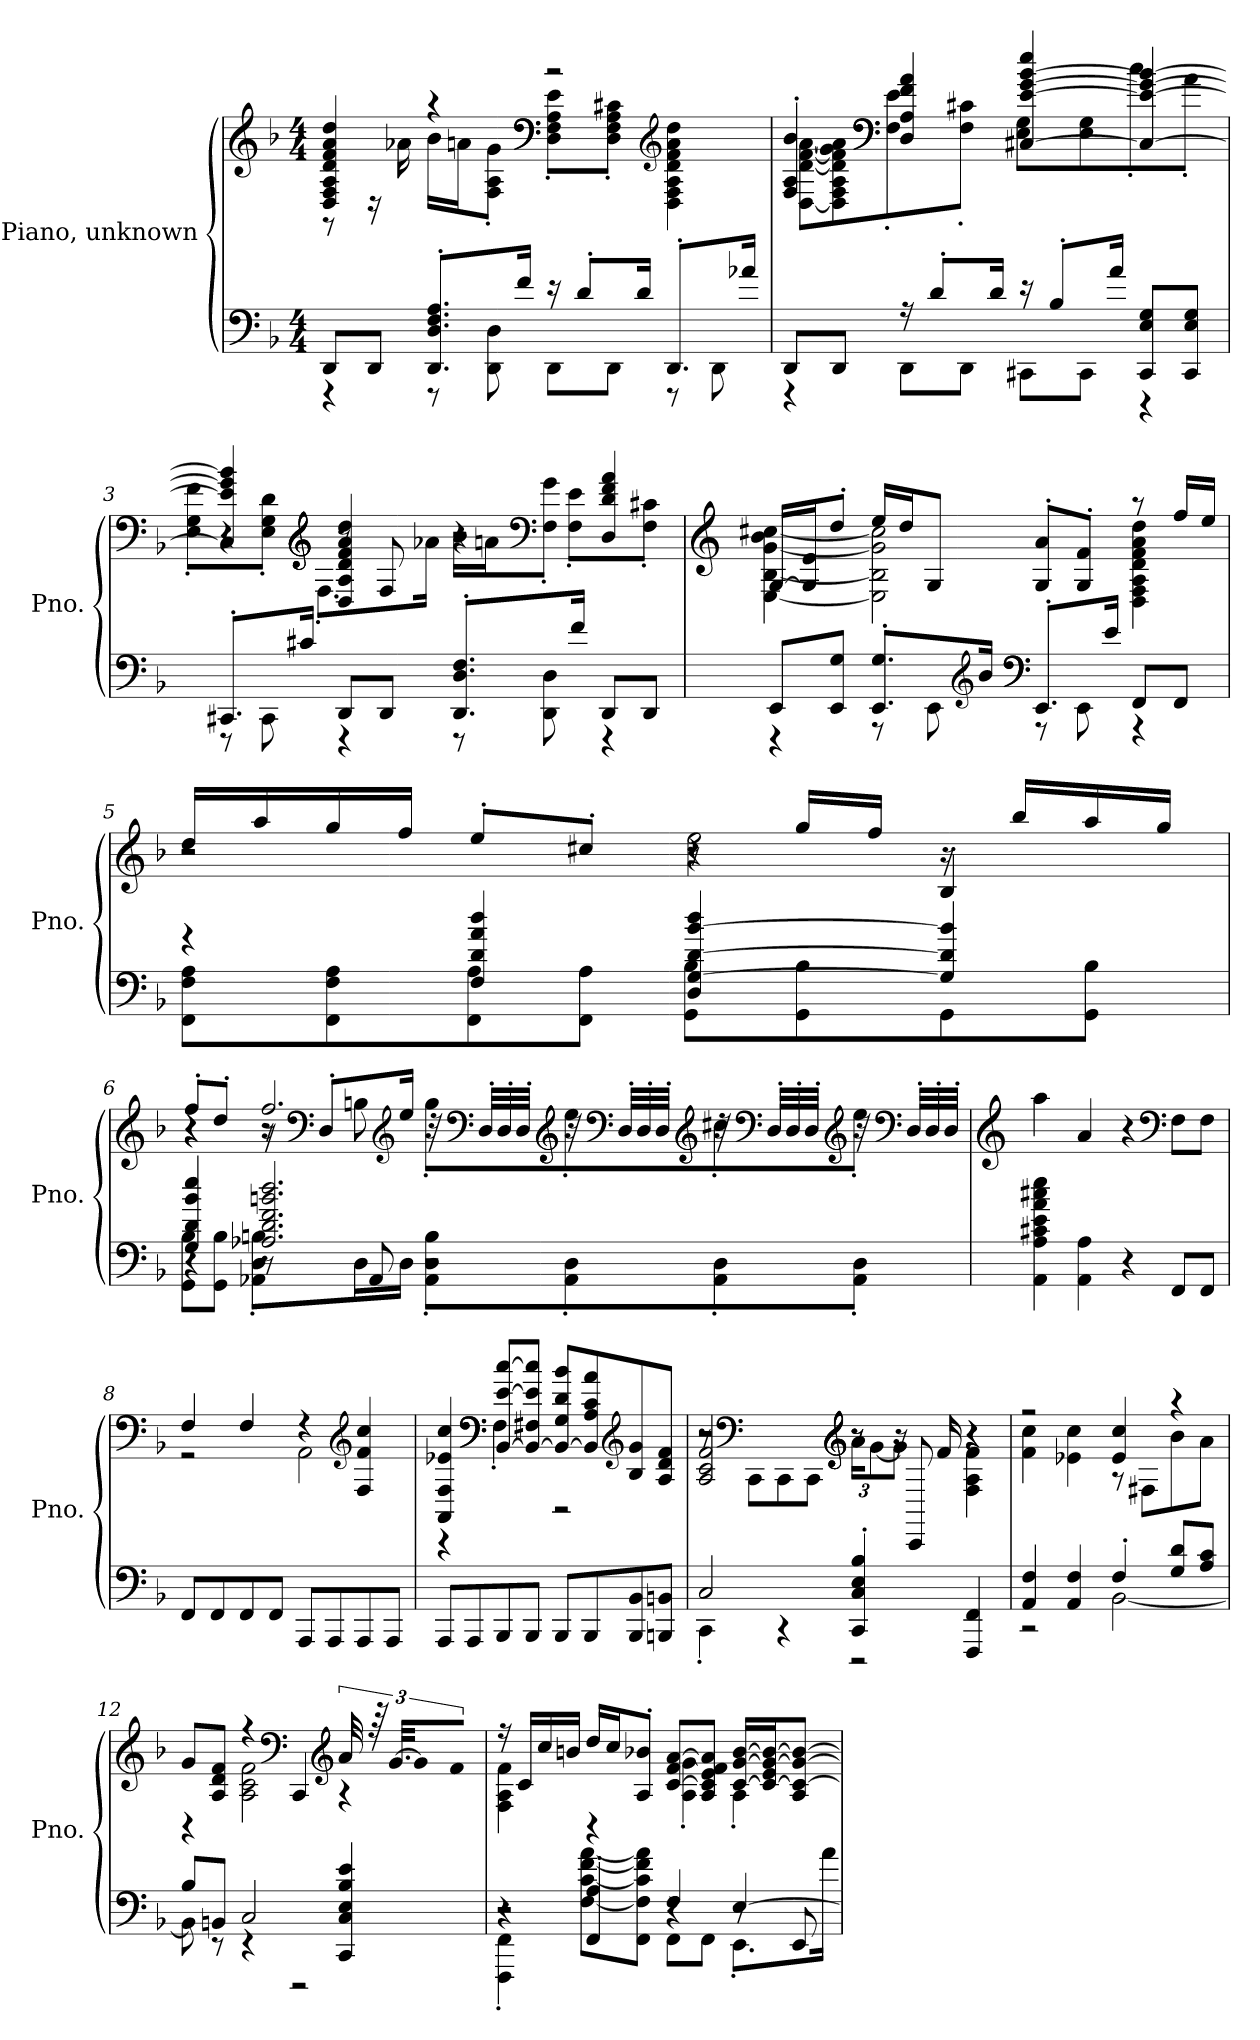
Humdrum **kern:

**kern	**kern
*part1	*part1
*staff2	*staff1
*I"Piano, unknown	*
*I'Pno.	*
*clefF4	*clefG2
*k[b-]	*k[b-]
*M4/4	*M4/4
*MM120	*MM120
=1	=1
*^	*^
8DD/L	4r	4D/ 4F/ 4A/ 4d/ 4f/ 4a/ 4dd/	8r
8DD/J	.	.	16r
.	.	.	16a-X\
8.DD/' 8.D/' 8.F/' 8.A/'L	8r	4r	16b-\LL
.	.	.	16an\J
.	8DD\ 8D\	.	8F\' 8A\' 8g\'J
16f/Jk	.	.	.
*	*	*clefF4	*
16r	8DD\L	2r	8D\' 8F\' 8A\' 8e\'L
8d'/L	.	.	.
.	8DD\J	.	8D\' 8F\' 8A\' 8c#X\'J
16d/Jk	.	.	.
*	*	*clefG2	*
8.DD'/L	8r	.	4D\ 4F\ 4A\ 4d\ 4f\ 4a\ 4dd\
.	8DD\	.	.
16a-X/Jk	.	.	.
=2	=2	=2	=2
8DD/L	4r	4F/' 4A/' 4b-/'	[8D\ [8d\ [8f\ [8a\L
8DD/J	.	.	8D\] 8F\ 8A\ 8d\] 8f\] 8g\ 8a\]
*	*	*clefF4	*
16r	8DD\L	4D/ 4A/ 4f/ 4a/	8F\' 8e\'
8d'/L	.	.	.
.	8DD\J	.	8F\' 8c#X\'J
16d/Jk	.	.	.
16r	8CC#X\L	[4C#X/ [4e/ [4g/ [4b-/ 4ee/	8E\ 8G\L
8B-'/L	.	.	.
.	8CC#\J	.	8E\ 8G\
16a/Jk	.	.	.
8CC#/ 8E/ 8G/L	4r	4C#/_ 4e/_ 4g/_ 4b-/_	8cc'\
8CC#/ 8E/ 8G/J	.	.	8a'\J
!!LO:LB:g=z
=3	=3	=3	=3
*	*	*	*^
8.CC#X'/L	8r	4C#/] 4e/] 4g/] 4b-/]	8E\' 8G\' 8f\'L	4r
.	8CC#\	.	8E\' 8G\' 8d\'J	.
16c#X/Jk	.	.	.	.
*	*	*clefG2	*	*
8DD/L	4r	4D/ 4A/ 4d/ 4f/ 4a/ 4dd/	8.F'\L	8r
8DD/J	.	.	.	8F/
.	.	.	16a-X\Jk	.
8.DD/' 8.D/' 8.F/'L	8r	4r	16b-\LL	2r
.	.	.	16an\J	.
*	*	*clefF4	*	*
.	8DD\ 8D\	.	8F\' 8g\'J	.
16f/Jk	.	.	.	.
8DD/L	4r	4D/ 4d/ 4f/ 4a/	8F\' 8e\'L	.
8DD/J	.	.	8F\' 8c#X\'J	.
*	*	*v	*v	*v
=4	=4	=4
*	*	*clefG2
*	*	*^
8EE/L	4r	[16G/LL	[4E\ [4B-\ [4g\ 4b-\ [4cc#X\
.	.	16G/] 16e/J	.
8EE/ 8G/J	.	8dd'/J	.
8.EE/' 8.G/'L	8r	16ee/LL	2E\] 2B-\] 2g\] 2cc#\]
.	.	16dd/J	.
.	8EE\	8G/J	.
*clefG2	*	*	*
16b-/Jk	.	.	.
*clefF4	*	*	*
8.EE'/L	8r	8G/' 8a/'L	.
.	8EE\	8G/' 8f/'J	.
16e/Jk	.	.	.
8FF/L	4r	8r	4D\ 4F\ 4A\ 4d\ 4f\ 4a\ 4dd\
8FF/J	.	16ff/LL	.
.	.	16ee/JJ	.
!!LO:LB:g=z
=5	=5	=5	=5
*	*	*	*^
4r	8FF\ 8F\ 8A\L	16dd/LL	2r	2r
.	.	16aa/	.	.
.	8FF\ 8F\ 8A\	16gg/	.	.
.	.	16ff/JJ	.	.
4F/ 4d/ 4a/ 4dd/	8FF\ 8A\	8ee'/L	.	.
.	8FF\ 8A\J	8cc#X'/J	.	.
4D/ [4G/ [4d/ [4b-/ 4dd/	8GG\ 8B-\L	8r	2ee\	4r
.	8GG\ 8B-\	16gg/LL	.	.
.	.	16ff/JJ	.	.
4G/] 4d/] 4b-/]	8GG\	16r	.	4B-'/
.	.	16bb-/LL	.	.
.	8GG\ 8B-\J	16aa/	.	.
.	.	16gg/JJ	.	.
!!LO:LB:g=z	!!	!!
=6	=6	=6	=6	=6
*	*^	*	*	*
4G/ 4d/ 4b-/ 4ee/	8GG\ 8B-\L	4r	4r	4r	8ff'/L
.	8GG\ 8B-\J	.	.	.	8dd'/J
2.A-X/ 2.d/ 2.f/ 2.bn/ 2.dd/	8AA-X\' 8D\' 8Bn\'L	8r	2.ff/	8r	16r
*	*	*	*clefF4	*	*
.	.	.	.	.	8D'/L
.	16D\L	8AA-/	.	8Bn\	.
*	*	*	*clefG2	*	*
.	16D\JJ	.	.	.	16ee/Jk
.	8AA-\' 8D\' 8B\'L	2r	.	8gg'\L	32r
*	*	*	*clefF4	*	*
.	.	.	.	.	32D'/LLL
.	.	.	.	.	32D'/
.	.	.	.	.	32D'/JJJ
*	*	*	*clefG2	*	*
.	8AA-\' 8D\'	.	.	8ee'\	32r
*	*	*	*clefF4	*	*
.	.	.	.	.	32D'/LLL
.	.	.	.	.	32D'/
.	.	.	.	.	32D'/JJJ
*	*	*	*clefG2	*	*
.	8AA-\' 8D\'	.	.	8cc#X'\	32r
*	*	*	*clefF4	*	*
.	.	.	.	.	32D'/LLL
.	.	.	.	.	32D'/
.	.	.	.	.	32D'/JJJ
*	*	*	*clefG2	*	*
.	8AA-\' 8D\'J	.	.	8ee'\J	32r
*	*	*	*clefF4	*	*
.	.	.	.	.	32D'/LLL
.	.	.	.	.	32D'/
.	.	.	.	.	32D'/JJJ
*v	*v	*v	*	*	*
*	*v	*v	*v
!!LO:LB:g=z
=7	=7
*	*clefG2
4AA\ 4A\ 4c#X\ 4e\ 4a\ 4cc#X\ 4ee\	4aa\
4AA\ 4A\	4a/
4r	4r
*	*clefF4
8FF/L	8F\L
8FF/J	8F\J
=8	=8
*	*^
8FF/L	4F/	2r
8FF/	.	.
8FF/	4F/	.
8FF/J	.	.
8AAA/L	4r	2AA\
8AAA/	.	.
*	*clefG2	*
8AAA/	4F/ 4f/ 4cc/	.
8AAA/J	.	.
=9	=9	=9
8AAA/L	4AA/ 4F/ 4e-X/ 4cc/	4r
8AAA/	.	.
*	*clefF4	*
8BBB-/	[8BB-/ [8e-/ [8cc/L	4F'\
8BBB-/J	8BB-/_ 8F#X/ 8e-/] 8cc/]J	.
8BBB-/L	8BB-/_ 8G/ 8d/ 8b-/L	2r
8BBB-/	8BB-/] 8A/ 8c/ 8a/	.
*	*clefG2	*
8BBB-/ 8BB-/	8B-/ 8g/	.
8BBBn/ 8BBn/J	8A/ 8d/ 8f/J	.
!!LO:LB:g=z
=10	=10	=10
*^	*	*^
2C/	4CC'\	2A/ 2c/ 2f/	8r	2r
*	*	*clefF4	*	*
.	.	.	8CC\L	.
.	4r	.	8CC\	.
.	.	.	8CC\J	.
*	*	*clefG2	*	*
*	*	*	*Xbrackettup	*
4CC/' 4C/' 4E/' 4B-/'	2r	8r	24a\KL	8r
.	.	.	[12g\	.
.	.	16r	8g\J]	8CC/
.	.	16f/	.	.
4FFF/ 4FF/	.	4r	4F\ 4A\ 4f\	4r
*	*	*	*v	*v
=11	=11	=11	=11
4AA/ 4F/	2r	2r	4f\ 4cc\
4AA/ 4F/	.	.	4e-X\ 4cc\
4F'/	[2BB-\	4e-/ 4cc/	8r
.	.	.	8F#X\L
8G/ 8d/L	.	4r	8b-\
8A/ 8c/J	.	.	8a\J
=12	=12	=12	=12
8B-/L	8BB-\]	8g/L	4r
8BBn/J	8r	8A/ 8d/ 8f/J	.
2C/	4r	4r	2A\ 2c\ 2f\
*	*	*clefF4	*
.	2r	4CC/	.
*	*	*clefG2	*
*	*	*brackettup	*
4CC/ 4C/ 4E/ 4B-/ 4e/	.	48a/	4r
.	.	96r	.
.	.	[48.g/KKL	.
.	.	8g/]	.
.	.	16f/Jk	.
!!LO:PB:g=z	!!
=13	=13	=13	=13
*	*^	*	*
4r	4FFF\' 4FF\'	2r	16r	4F\ 4A\ 4f\
.	.	.	16c/LL	.
.	.	.	16cc/	.
.	.	.	16bn/JJ	.
4FF/' 4A/'	[8F\ [8c\ [8f\ [8a\L	.	16dd/LL	4r
.	.	.	16cc/J	.
.	8FF\ 8F\] 8c\] 8f\] 8a\]J	.	8A/' 8b-X/'J	.
4F/	8FF\L	4r	[8c/ [8f/ [8a/L	4A\' 4g\'
.	8FF\J	.	8A/ 8c/] 8e/ 8f/] 8a/]J	.
[4E/	8.EE'\L	8r	[16c/ [16g/ [16b-/LL	4A'\
.	.	.	16c/_ 16e/ 16g/_ 16b-/_J	.
.	.	8EE/	8A/ 8c/_ 8g/_ 8b-/_J	.
.	16a\Jk	.	.	.
*v	*v	*v	*	*
*	*v	*v
=	=
*-	*-
